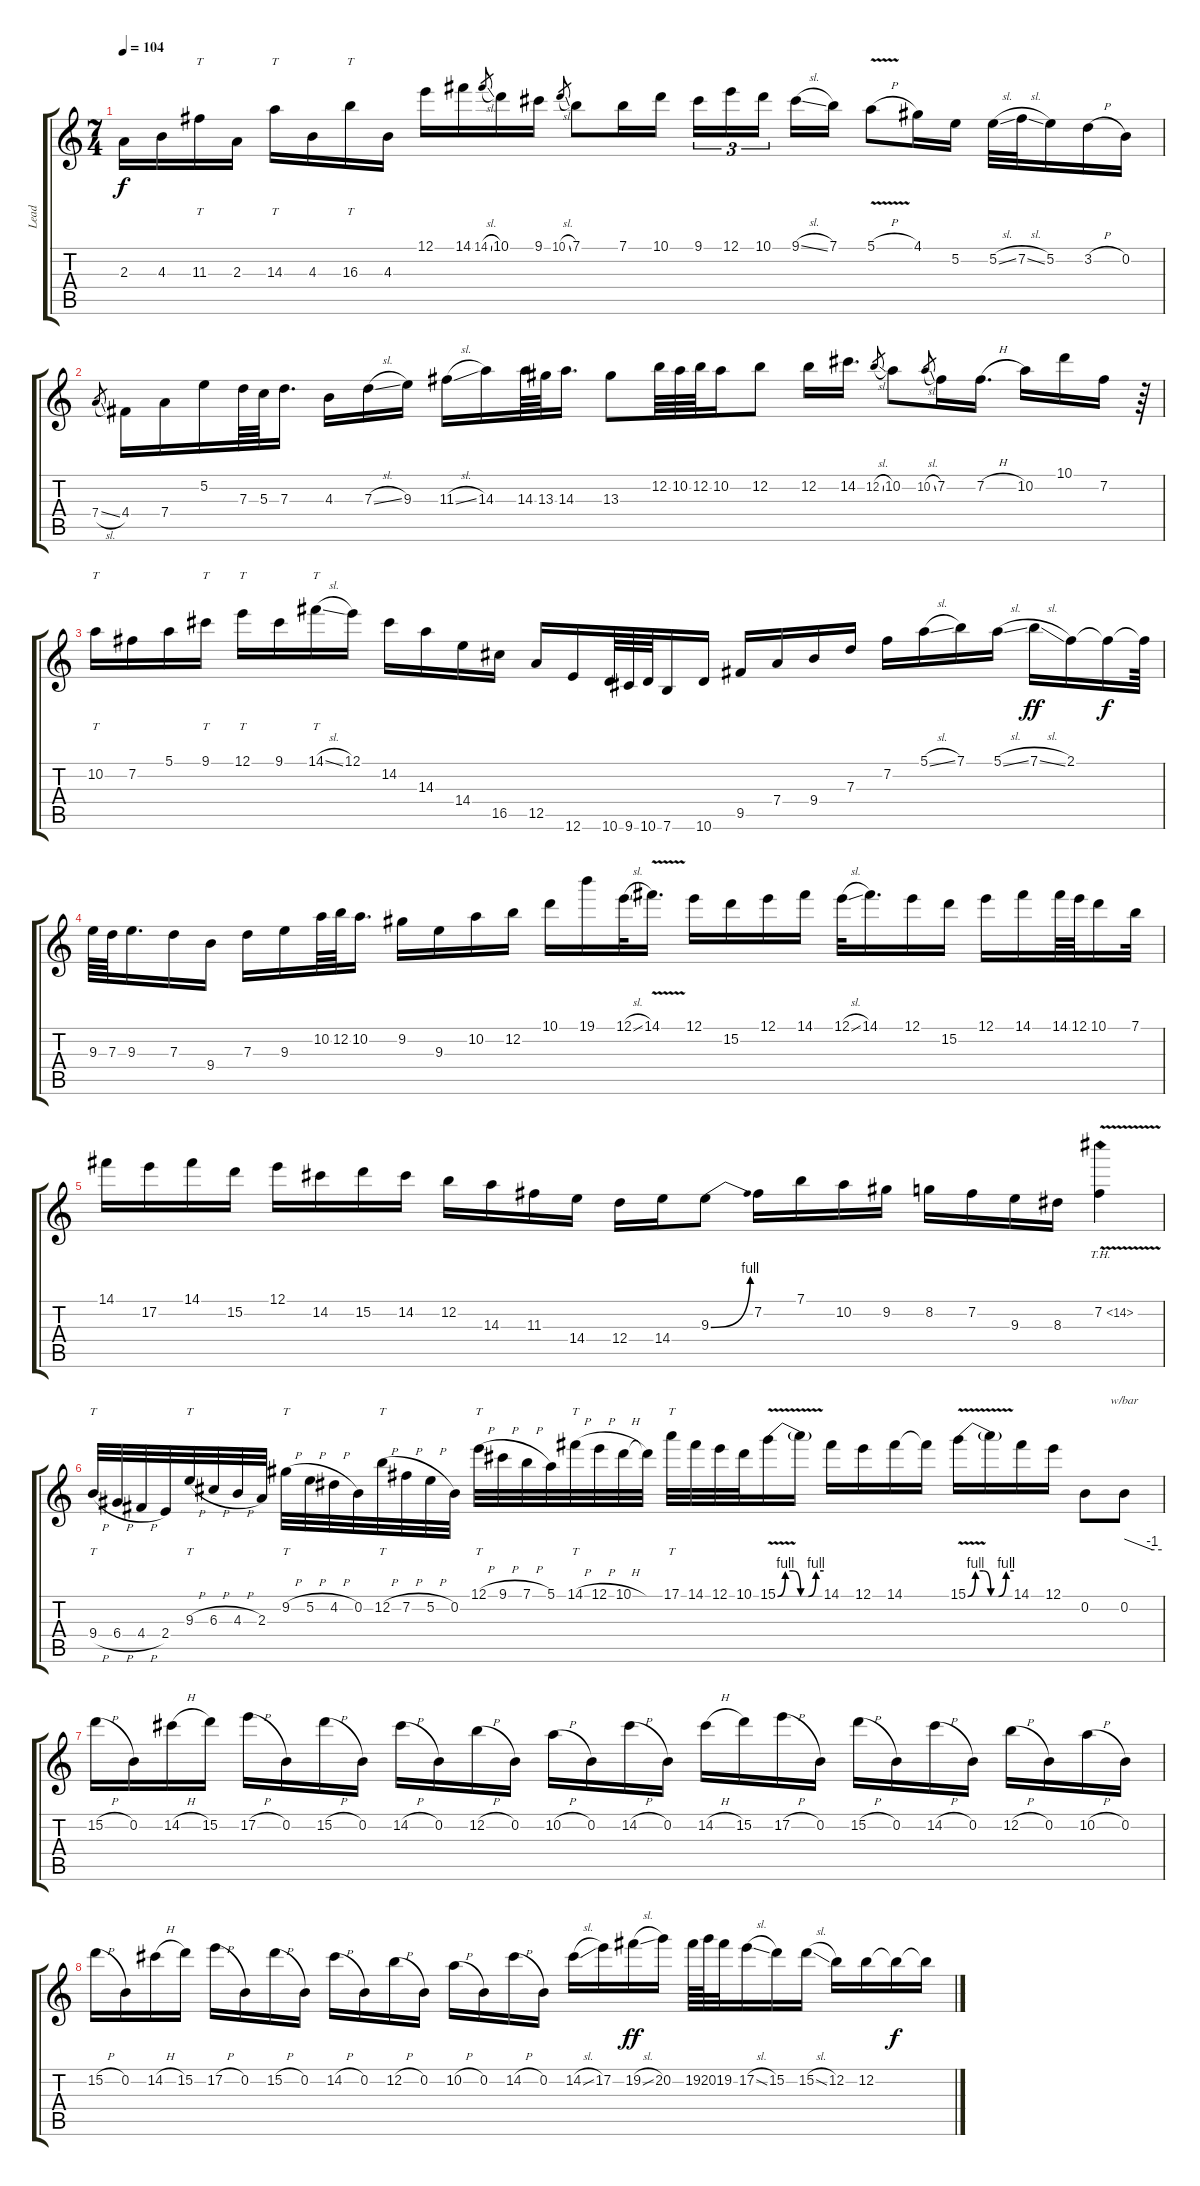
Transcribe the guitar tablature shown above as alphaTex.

\track ("Lead" "Lead") {instrument overdrivenguitar}
\staff {score tabs}
\tuning (E4 B3 G3 D3 A2 E2) {hide}
\ts (7 4)
\tempo 104
\clef g2
\ks c
2.3.16{dy f} 4.3.16 11.3.16{tt} 2.3.16 14.3.16{tt} 4.3.16 16.3.16{tt} 4.3.16 12.1.16 14.1.16 14.1{sl}.8{gr} 10.1.16 9.1.16 10.1{sl}.8{gr} 7.1.8 7.1.16 10.1.16 9.1.16{tu (3 2)} 12.1.16{tu (3 2)} 10.1.16{tu (3 2) beam splitsecondary} 9.1{sl}.16 7.1.16 5.1{v h}.8 4.1.16 5.2.16 5.2{sl}.32 7.2{sl}.32 5.2.16 3.2{h}.16 0.2.16 |
7.4{sl}.8{gr} 4.4.16 7.4.16 5.2.16 7.3.64 5.3.64 7.3.16{d} 4.3.16 7.3{sl}.16 9.3.16 11.3{sl}.16 14.3.16 14.3.64 13.3.64 14.3.16{d} 13.3.8 12.2.64 10.2.64 12.2.64 10.2.16 12.2.8 12.2.16 14.2.16{d} 12.2{sl}.8{gr} 10.2.8 10.2{sl}.8{gr} 7.2.16 7.2{h}.16{d} 10.2.16 10.1.16 7.2.16 r.64 |
10.2.16{tt} 7.2.16 5.1.16 9.1.16{tt} 12.1.16{tt} 9.1.16 14.1{sl}.16{tt} 12.1.16 14.2.16 14.3.16 14.4.16 16.5.16 12.5.16 12.6.16 10.6.64 9.6.64 10.6.64 7.6.16 10.6.16 9.5.16 7.4.16 9.4.16 7.3.16 7.2.16 5.1{sl}.16 7.1.16 5.1{sl}.16 7.1{sl}.16{dy ff} 2.1.16 2.1{t}.16{dy f} 2.1{t}.64 |
9.3.64 7.3.64 9.3.16{d} 7.3.16 9.4.16 7.3.16 9.3.16 10.2.64 12.2.64 10.2.16{d} 9.2.16 9.3.16 10.2.16 12.2.16 10.1.16 19.1.16 12.1{sl}.32 14.1{v}.16{d} 12.1.16 15.2.16 12.1.16 14.1.16 12.1{sl}.32 14.1.16{d} 12.1.16 15.2.16 12.1.16 14.1.16 14.1.64 12.1.64 10.1.16 7.1.32 |
14.1.16 17.2.16 14.1.16 15.2.16 12.1.16 14.2.16 15.2.16 14.2.16 12.2.16 14.3.16 11.3.16 14.4.16 12.4.16 14.4.16 9.3{be (bend 0 0 60 4)}.8 7.2.16 7.1.16 10.2.16 9.2.16 8.2.16 7.2.16 9.3.16 8.3.16 7.2{th 7 v}.4 |
9.4{h}.32{tt} 6.4{h}.32 4.4{h}.32 2.4.32 9.3{h}.32{tt} 6.3{h}.32 4.3{h}.32 2.3.32 9.2{h}.32{tt} 5.2{h}.32 4.2{h}.32 0.2.32 12.2{h}.32{tt} 7.2{h}.32 5.2{h}.32 0.2.32 12.1{h}.32{tt} 9.1{h}.32 7.1{h}.32 5.1.32 14.1{h}.32{tt} 12.1{h}.32 10.1{h}.32 10.1{t}.32 17.1.32{tt} 14.1.32 12.1.32 10.1.32 15.1{be (custom 0 0 10 4 20 4 30 0 40 0 50 4 60 4) v}.16 15.1{t}.16 14.1.16 12.1.16 14.1.16 14.1{t}.16 15.1{be (custom 0 0 10 4 20 4 30 0 40 0 50 4 60 4) v}.16 15.1{t}.16 14.1.16 12.1.16 0.2.8 0.2.8{tbe (custom default 0 0 45 -4 60 -4)} |
15.2{h}.16 0.2.16 14.2{h}.16 15.2.16 17.2{h}.16 0.2.16 15.2{h}.16 0.2.16 14.2{h}.16 0.2.16 12.2{h}.16 0.2.16 10.2{h}.16 0.2.16 14.2{h}.16 0.2.16 14.2{h}.16 15.2.16 17.2{h}.16 0.2.16 15.2{h}.16 0.2.16 14.2{h}.16 0.2.16 12.2{h}.16 0.2.16 10.2{h}.16 0.2.16 |
15.2{h}.16 0.2.16 14.2{h}.16 15.2.16 17.2{h}.16 0.2.16 15.2{h}.16 0.2.16 14.2{h}.16 0.2.16 12.2{h}.16 0.2.16 10.2{h}.16 0.2.16 14.2{h}.16 0.2.16 14.2{sl}.16 17.2.16 19.2{sl}.16{dy ff} 20.2.16 19.2.64 20.2.64 19.2.32 17.2{sl}.16 15.2.16 15.2{sl}.16 12.2.16 12.2.16 12.2{t}.16{dy f} 12.2{t}.16
